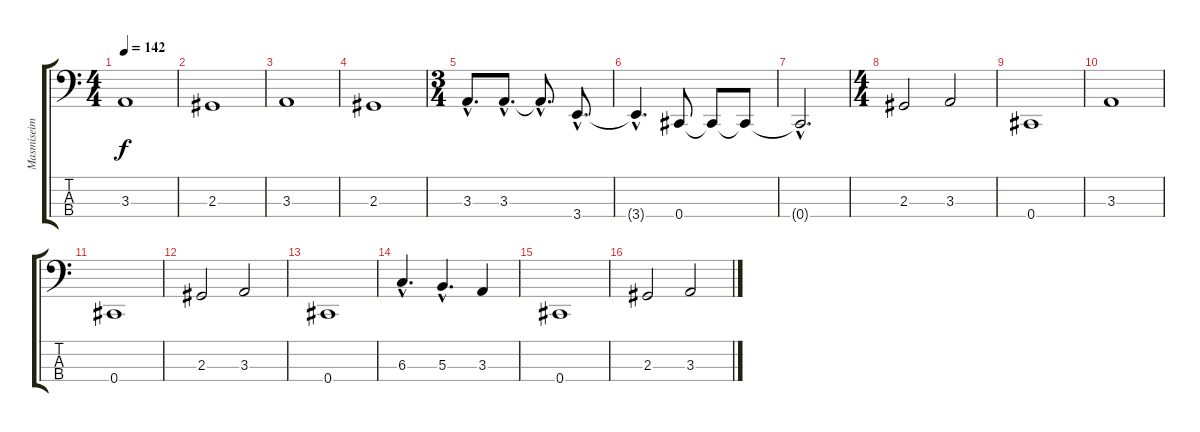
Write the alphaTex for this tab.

\track ("Masmiseim" "Masmiseim") {instrument electricbassfinger}
\staff {score tabs}
\tuning (E2 B1 Gb1 Db1) {hide}
\ts (4 4)
\tempo 142
\clef f4
\ks c
3.3.1{dy f} |
2.3.1 |
3.3.1 |
2.3.1 |
\ts (3 4)
3.3{hac}.8{d} 3.3{hac}.8{d} 3.3{hac t}.8{d} 3.4{hac}.8{d} |
3.4{hac t}.4{d} 0.4.8 0.4{t}.8 0.4{t}.8 |
0.4{hac t}.2{d} |
\ts (4 4)
2.3.2 3.3.2 |
0.4.1 |
3.3.1 |
0.4.1 |
2.3.2 3.3.2 |
0.4.1 |
6.3{hac}.4{d} 5.3{hac}.4{d} 3.3.4 |
0.4.1 |
2.3.2 3.3.2
